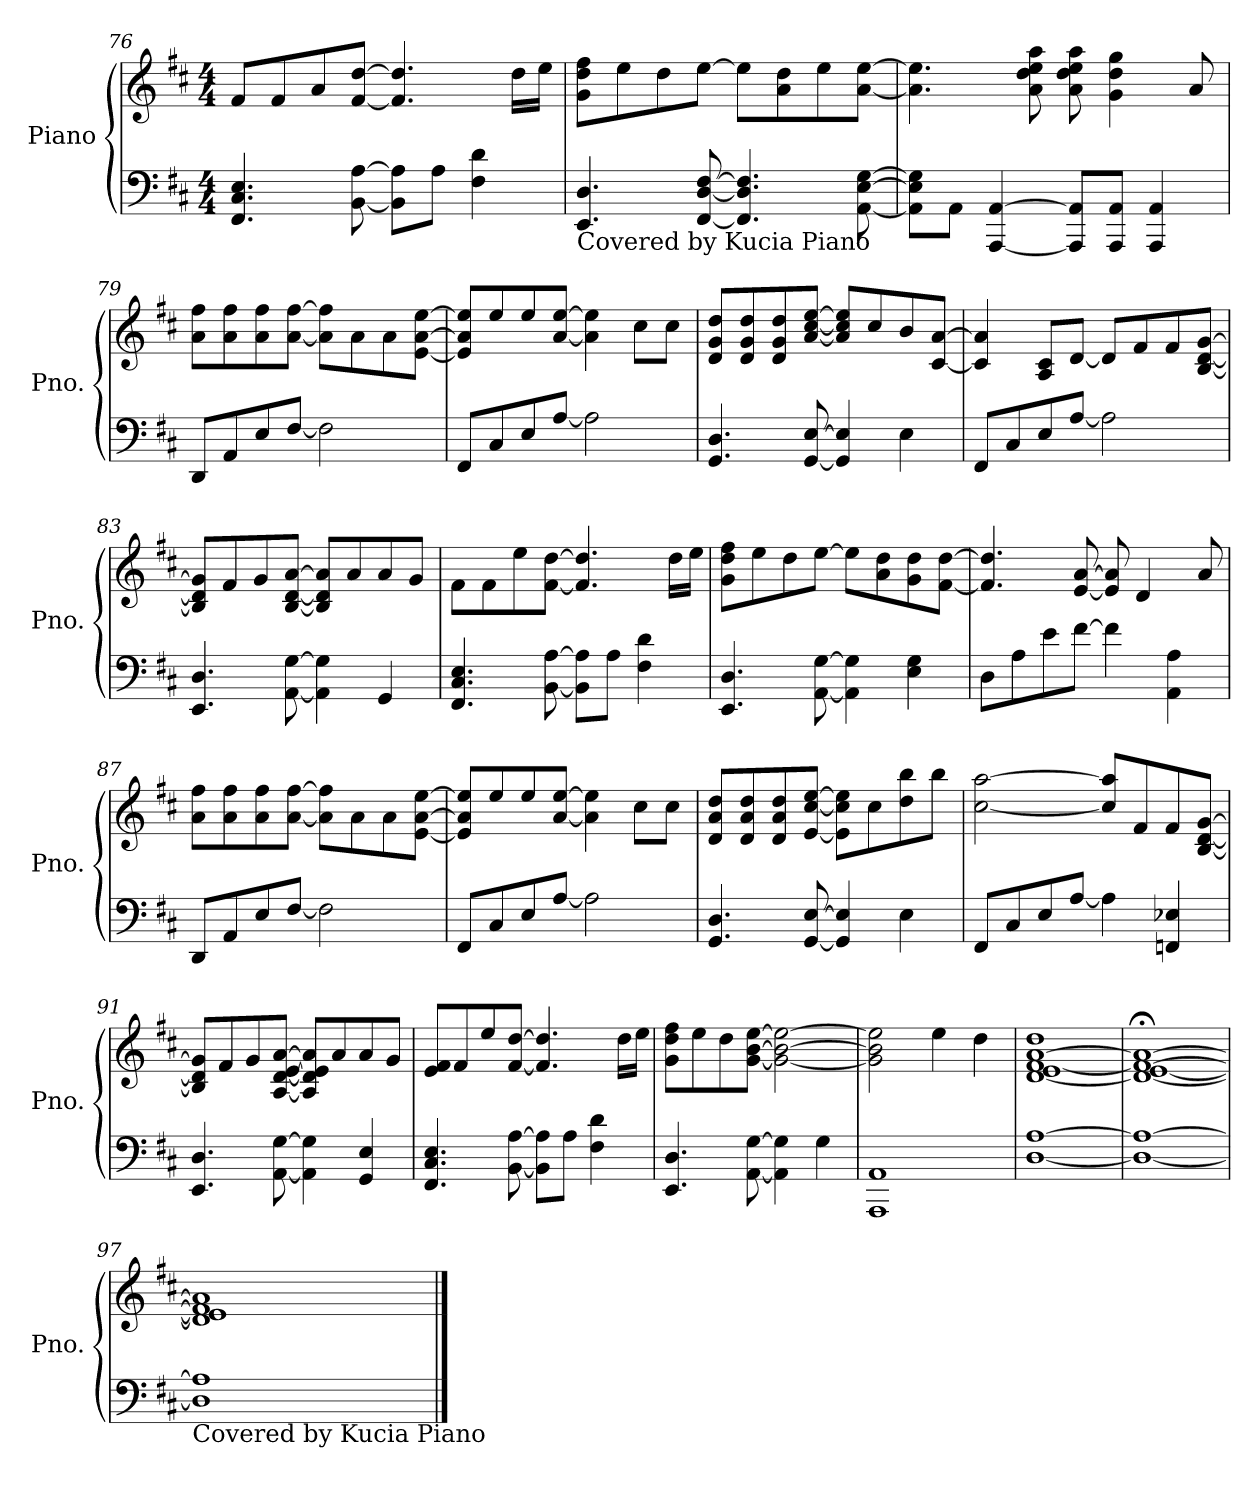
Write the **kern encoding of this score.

**kern	**kern
*part1	*part1
*staff2	*staff1
*I"Piano	*
*I'Pno.	*
*clefF4	*clefG2
*k[f#c#]	*k[f#c#]
*M4/4	*M4/4
=76	=76
4.FF#/ 4.C#/ 4.E/	8f#/L
.	8f#/
.	8a/
[8BB\ [8A\	[8f#/ [8dd/J
8BB\] 8A\]L	4.f#/] 4.dd/]
8A\J	.
4F#\ 4d\	.
.	16dd\LL
.	16ee\JJ
=77	=77
!LO:TX:b:t=Covered by Kucia Piano	!
4.EE/ 4.D/	8g\ 8dd\ 8ff#\L
.	8ee\
.	8dd\
[8FF#/ [8D/ [8F#/	[8ee\J
4.FF#/] 4.D/] 4.F#/]	8ee\L]
.	8a\ 8dd\
.	8ee\
[8AA\ [8E\ [8G\	[8a\ [8ee\J
!!LO:LB:g=z
=78	=78
8AA\] 8E\] 8G\]L	4.a\] 4.ee\]
8AA\J	.
[4AAA/ [4AA/	.
.	8a\ 8dd\ 8ee\ 8aa\
8AAA/] 8AA/]L	8a\ 8dd\ 8ee\ 8aa\
8AAA/ 8AA/J	4g\ 4dd\ 4gg\
4AAA/ 4AA/	.
.	8a/
=79	=79
8DD/L	8a\ 8ff#\L
8AA/	8a\ 8ff#\
8E/	8a\ 8ff#\
[8F#/J	[8a\ [8ff#\J
2F#\]	8a\] 8ff#\]L
.	8a\
.	8a\
.	[8e\ [8a\ [8ee\J
=80	=80
8FF#/L	8e/] 8a/] 8ee/]L
8C#/	8ee/
8E/	8ee/
[8A/J	[8a/ [8ee/J
2A\]	4a\] 4ee\]
.	8cc#\L
.	8cc#\J
=81	=81
4.GG/ 4.D/	8d/ 8g/ 8dd/L
.	8d/ 8g/ 8dd/
.	8d/ 8g/ 8dd/
[8GG/ [8E/	[8a/ [8cc#/ [8ee/J
4GG/] 4E/]	8a/] 8cc#/] 8ee/]L
.	8cc#/
4E\	8b/
.	[8c#/ [8a/J
!!LO:LB:g=z
=82	=82
8FF#/L	4c#/] 4a/]
8C#/	.
8E/	8A/ 8c#/L
[8A/J	[8d/J
2A\]	8d/L]
.	8f#/
.	8f#/
.	[8B/ [8d/ [8g/J
=83	=83
4.EE/ 4.D/	8B/] 8d/] 8g/]L
.	8f#/
.	8g/
[8AA\ [8G\	[8B/ [8d/ [8a/J
4AA\] 4G\]	8B/] 8d/] 8a/]L
.	8a/
4GG/	8a/
.	8g/J
=84	=84
4.FF#/ 4.C#/ 4.E/	8f#\L
.	8f#\
.	8ee\
[8BB\ [8A\	[8f#\ [8dd\J
8BB\] 8A\]L	4.f#/] 4.dd/]
8A\J	.
4F#\ 4d\	.
.	16dd\LL
.	16ee\JJ
=85	=85
4.EE/ 4.D/	8g\ 8dd\ 8ff#\L
.	8ee\
.	8dd\
[8AA\ [8G\	[8ee\J
4AA\] 4G\]	8ee\L]
.	8a\ 8dd\
4E\ 4G\	8g\ 8dd\
.	[8f#\ [8dd\J
!!LO:LB:g=z
=86	=86
8D\L	4.f#/] 4.dd/]
8A\	.
8e\	.
[8f#\J	[8e/ [8a/
4f#\]	8e/] 8a/]
.	4d/
4AA\ 4A\	.
.	8a/
=87	=87
8DD/L	8a\ 8ff#\L
8AA/	8a\ 8ff#\
8E/	8a\ 8ff#\
[8F#/J	[8a\ [8ff#\J
2F#\]	8a\] 8ff#\]L
.	8a\
.	8a\
.	[8e\ [8a\ [8ee\J
=88	=88
8FF#/L	8e/] 8a/] 8ee/]L
8C#/	8ee/
8E/	8ee/
[8A/J	[8a/ [8ee/J
2A\]	4a\] 4ee\]
.	8cc#\L
.	8cc#\J
=89	=89
4.GG/ 4.D/	8d/ 8a/ 8dd/L
.	8d/ 8a/ 8dd/
.	8d/ 8a/ 8dd/
[8GG/ [8E/	[8e/ [8cc#/ [8ee/J
4GG/] 4E/]	8e\] 8cc#\] 8ee\]L
.	8cc#\
4E\	8dd\ 8bb\
.	8bb\J
!!LO:LB:g=z
=90	=90
8FF#/L	[2cc#\ [2aa\
8C#/	.
8E/	.
[8A/J	.
4A\]	8cc#/] 8aa/]L
.	8f#/
4FFn/ 4E-X/	8f#/
.	[8B/ [8d/ [8g/J
=91	=91
4.EE/ 4.D/	8B/] 8d/] 8g/]L
.	8f#/
.	8g/
[8AA\ [8G\	[8A/ [8d/ [8e/ [8a/J
4AA\] 4G\]	8A/] 8d/] 8e/] 8a/]L
.	8a/
4GG/ 4E/	8a/
.	8g/J
=92	=92
4.FF#/ 4.C#/ 4.E/	8e/ 8f#/L
.	8f#/
.	8ee/
[8BB\ [8A\	[8f#/ [8dd/J
8BB\] 8A\]L	4.f#/] 4.dd/]
8A\J	.
4F#\ 4d\	.
.	16dd\LL
.	16ee\JJ
=93	=93
4.EE/ 4.D/	8g\ 8dd\ 8ff#\L
.	8ee\
.	8dd\
[8AA\ [8G\	[8g\ [8b\ [8ee\J
4AA\] 4G\]	2g\_ 2b\_ 2ee\_
4G\	.
!!LO:LB:g=z
=94	=94
1AAA 1AA	2g\] 2b\] 2ee\]
.	4ee\
.	4dd\
=95	=95
[1D [1A	[1d 1e [1f# [1a 1dd
=96	=96
1D_ 1A_	1d_;< [1e;< 1f#_;< 1a_;<
=97	=97
!LO:TX:b:t=Covered by Kucia Piano	!
1D] 1A]	1d] 1e] 1f#] 1a]
==	==
*-	*-
